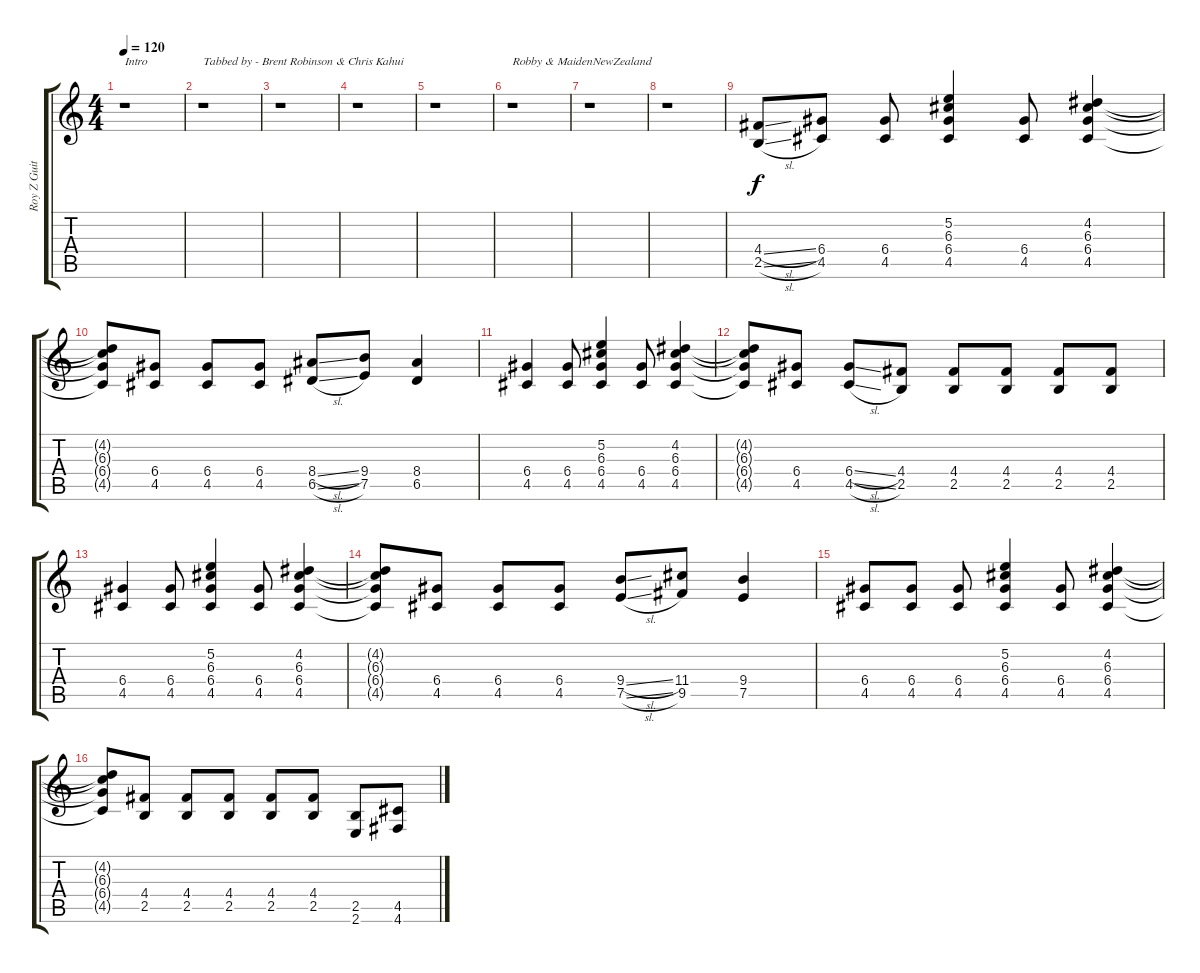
\track ("Roy Z Guitar 02" "Roy Z Guit") {instrument overdrivenguitar}
\staff {score tabs}
\tuning (E4 B3 G3 D3 A2 D2) {hide}
\ts (4 4)
\tempo 120
\clef g2
\ks c
r.1{txt "Intro" dy f instrument overdrivenguitar} |
r.1{txt "Tabbed by - Brent Robinson & Chris Kahui"} |
r.1 |
r.1 |
r.1 |
r.1{txt "Robby & MaidenNewZealand"} |
r.1 |
r.1 |
(4.4{sl} 2.5{sl}).8 (6.4 4.5).8 (6.4 4.5).8 (5.2 6.3 6.4 4.5).4 (6.4 4.5).8 (4.2 6.3 6.4 4.5).4 |
(4.2{t} 6.3{t} 6.4{t} 4.5{t}).8 (6.4 4.5).8 (6.4 4.5).8 (6.4 4.5).8 (8.4{sl} 6.5{sl}).8 (9.4 7.5).8 (8.4 6.5).4 |
(6.4 4.5).4 (6.4 4.5).8 (5.2 6.3 6.4 4.5).4 (6.4 4.5).8 (4.2 6.3 6.4 4.5).4 |
(4.2{t} 6.3{t} 6.4{t} 4.5{t}).8 (6.4 4.5).8 (6.4{sl} 4.5{sl}).8 (4.4 2.5).8 (4.4 2.5).8 (4.4 2.5).8 (4.4 2.5).8 (4.4 2.5).8 |
(6.4 4.5).4 (6.4 4.5).8 (5.2 6.3 6.4 4.5).4 (6.4 4.5).8 (4.2 6.3 6.4 4.5).4 |
(4.2{t} 6.3{t} 6.4{t} 4.5{t}).8 (6.4 4.5).8 (6.4 4.5).8 (6.4 4.5).8 (9.4{sl} 7.5{sl}).8 (11.4 9.5).8 (9.4 7.5).4 |
(6.4 4.5).8 (6.4 4.5).8 (6.4 4.5).8 (5.2 6.3 6.4 4.5).4 (6.4 4.5).8 (4.2 6.3 6.4 4.5).4 |
(4.2{t} 6.3{t} 6.4{t} 4.5{t}).8 (4.4 2.5).8 (4.4 2.5).8 (4.4 2.5).8 (4.4 2.5).8 (4.4 2.5).8 (2.5 2.6).8 (4.5 4.6).8
